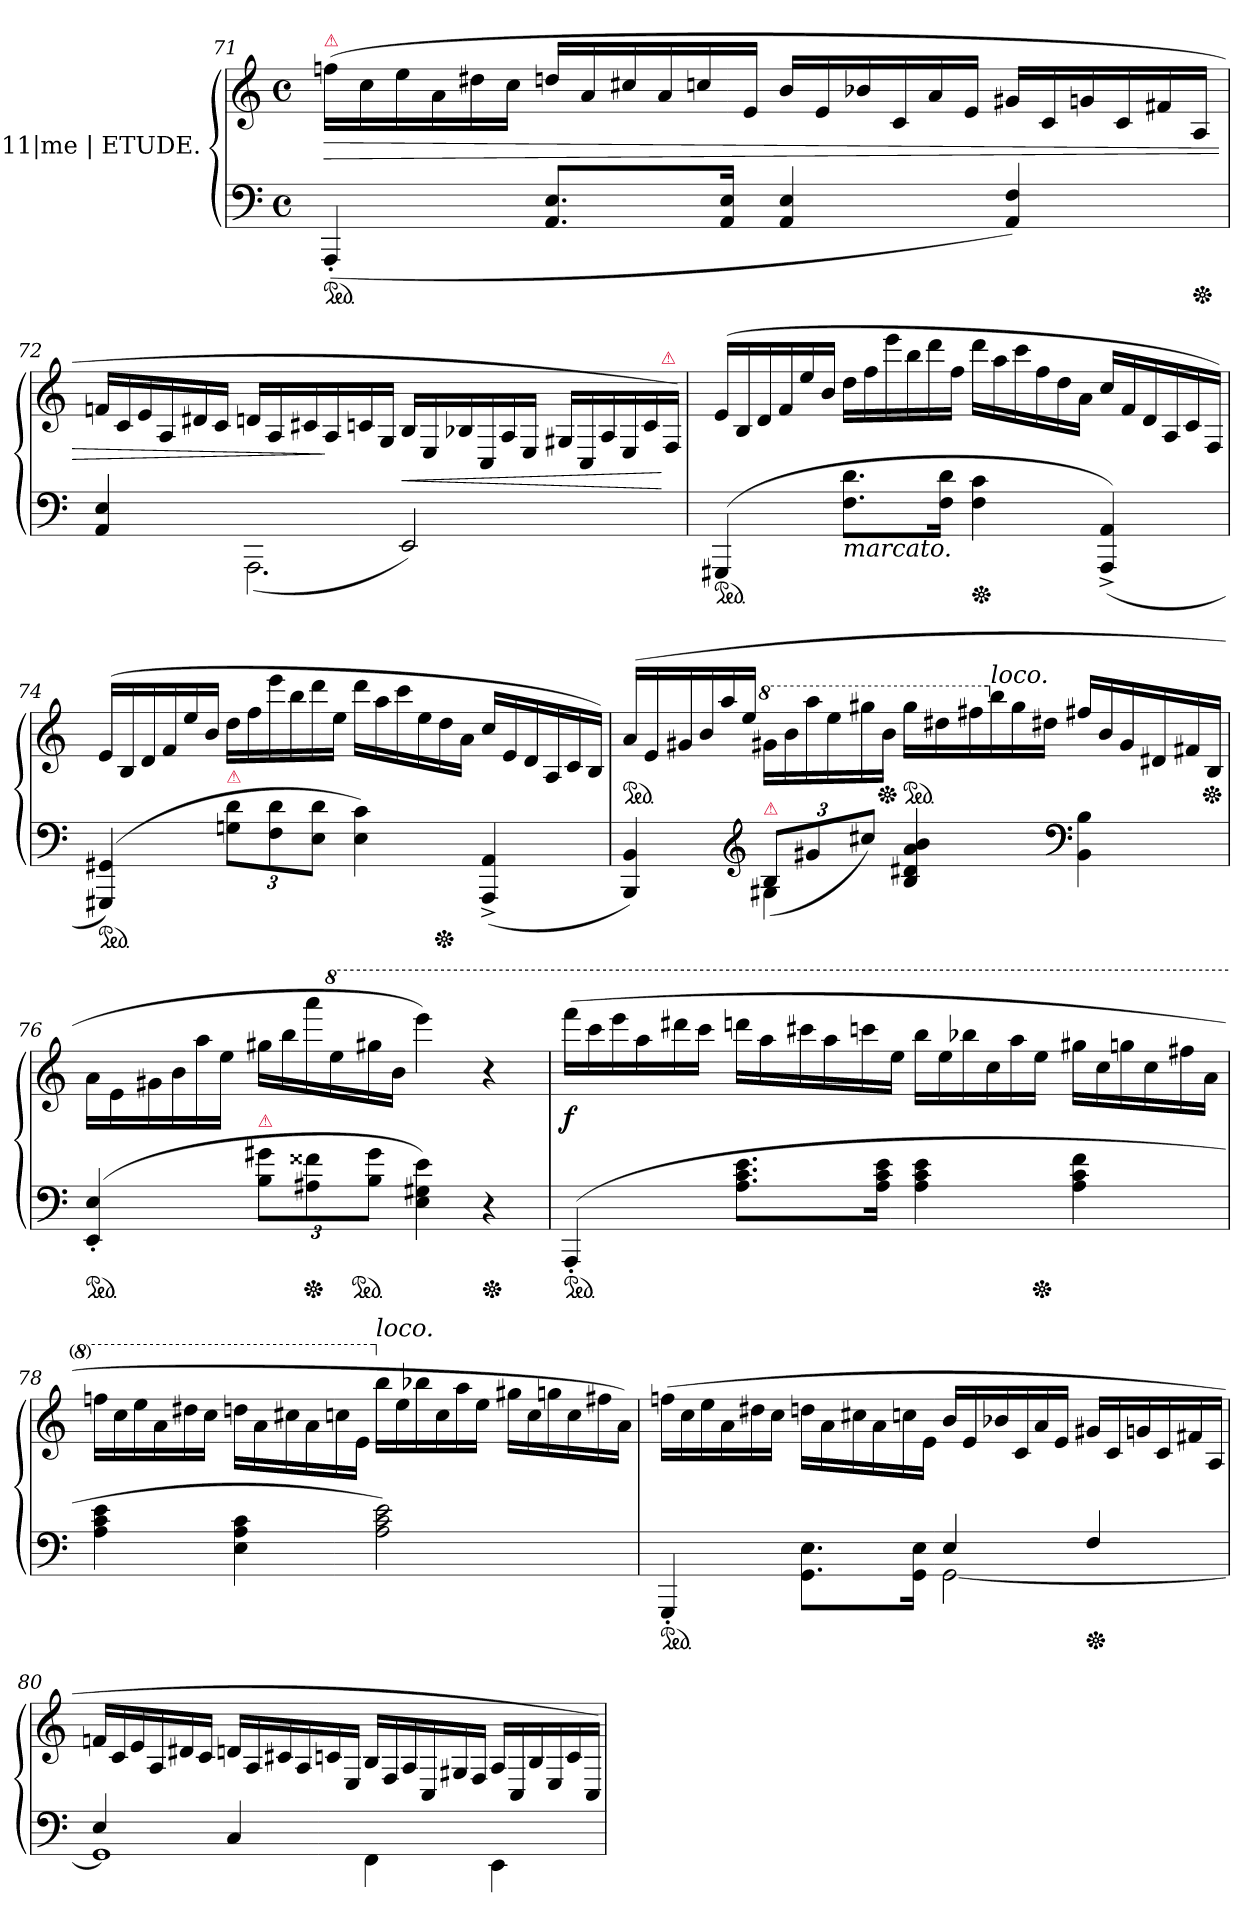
**kern	**kern	**dynam
*part1	*part1	*part1
*staff2	*staff1	*staff1/2
*I"11|me | ETUDE.	*	*
*clefF4	*clefG2	*
*k[]	*k[]	*
*a:	*a:	*
*M4/4	*M4/4	*
*met(c)	*met(c)	*
*	*Xtuplet	*
=71	=71	=71
!	!LO:TX:a:color=crimson:t=⚠	!
*ped	*	*
(<4AAA'<	(>24ffnLL	>
.	24cc	.
.	24ee	.
.	24a	.
.	24dd#X	.
.	24ccJJ	.
8.AA 8.EL	24ddnLL	.
.	24a	.
.	24cc#X	.
.	24a	.
.	24ccn	.
16AA 16EJk	.	.
.	24eJJ	.
4AA 4E	24bLL	.
.	24e	.
.	24b-X	.
.	24c	.
.	24a	.
.	24eJJ	.
4AA 4F)	24g#XLL	.
.	24c	.
.	24gn	.
.	24c	.
.	24f#X	.
*Xped	*	*
.	24AJJ	.
=72	=72	=72
*^	*	*
4AA 4E	4ryy	24fnLL	.
.	.	24c	.
.	.	24e	.
.	.	24A	.
.	.	24d#X	.
.	.	24cJJ	.
4ryy	(<2.AAA	24dnLL	.
.	.	24A	.
.	.	24c#X	.
.	.	24A	]
.	.	24cn	.
.	.	24G/JJ	.
2EE)	.	24B/LL	<
.	.	24E/	.
.	.	24B-X	.
.	.	24C/	.
.	.	24A/	.
.	.	24E/JJ	.
.	.	24G#XLL	.
.	.	24C/	.
.	.	24A/	.
.	.	24E/	.
.	.	24c/	.
!	!	!LO:TX:a:color=crimson:t=⚠	!
.	.	24F/JJ)	[
*v	*v	*	*
=73	=73	=73
*ped	*	*
(>4GGG#X	(>24eLL	.
.	24B	.
.	24d	.
.	24f	.
.	24ee	.
.	24bJJ	.
!LO:TX:b:i:t=marcato.	!	!
8.F 8.dL	24ddLL	.
.	24ff	.
.	24eee	.
.	24bb	.
.	24ddd	.
16F 16dJk	.	.
.	24ffJJ	.
*Xped	*	*
4F 4c	24dddLL	.
.	24aa	.
.	24ccc	.
.	24ff	.
.	24dd	.
.	24aJJ	.
(<4AAA^> 4AA^>)	24ccLL	.
.	24f	.
.	24d	.
.	24A/	.
.	24c/	.
.	24F/JJ)	.
=74	=74	=74
*ped	*	*
(>4GGG#X 4GG#X)	(>24eLL	.
.	24B	.
.	24d	.
.	24f	.
.	24ee	.
.	24bJJ	.
!LO:TX:a:color=crimson:t=⚠	!	!
12Gn 12dL	24ddLL	.
.	24ff	.
12F 12d	24eee	.
.	24bb	.
12E 12dJ	24ddd	.
.	24eeJJ	.
4E 4c)	24dddLL	.
.	24aa	.
.	24ccc	.
.	24ee	.
*Xped	*	*
.	24dd	.
.	24aJJ	.
(<4AAA^> 4AA^>	24ccLL	.
.	24e	.
.	24d	.
.	24A/	.
.	24c/	.
.	24B/JJ)	.
=75	=75	=75
*^	*	*
*	*	*ped	*
4BBB 4BB)	4ryy	(>24a/LL	.
.	.	24e/	.
.	.	24g#X/	.
.	.	24b/	.
.	.	24aa/	.
.	.	24ee/JJ	.
*clefG2	*	*	*
*	*	*8va	*
!LO:TX:a:color=crimson:t=⚠	!	!	!
12BL	(<4G#X	24gg#XLL	.
.	.	24bb	.
12g#X	.	24aaa	.
.	.	24eee	.
12cc#XJ)	.	24ggg#X	.
*	*	*Xped	*
.	.	24bbJJ	.
*	*	*ped	*
4B 4d#X 4a 4b	4ryy	24ggg#LL	.
.	.	24ddd#X	.
.	.	24fff#X	.
*	*	*X8va	*
!	!	!LO:TX:a:i:t=loco.	!
.	.	24bb	.
.	.	24gg#	.
.	.	24dd#XJJ	.
*clefF4	*	*	*
4ryy	4BB 4B	24ff#XLL	.
.	.	24b	.
.	.	24g#	.
.	.	24d#X	.
.	.	24f#X	.
*	*	*Xped	*
.	.	24BJJ	.
*v	*v	*	*
=76	=76	=76
*ped	*	*
(>4EE'< 4E'<	24aLL	.
.	24e	.
.	24g#X	.
.	24b	.
.	24aa	.
.	24eeJJ	.
!LO:TX:a:color=crimson:t=⚠	!	!
12B 12g#XL	24gg#XLL	.
.	24bb	.
*Xped	*	*
12A#X 12f##X	24aaa	.
*	*8va	*
.	24eee	.
*ped	*	*
12B 12g#J	24ggg#X	.
.	24bbJJ	.
4E 4G#X 4e)	4eeee)	.
*Xped	*	*
4r	4r	.
=77	=77	=77
*ped	*	*
(>4AAA'<	(>24ffffLL	f
.	24cccc	.
.	24eeee	.
.	24aaa	.
.	24dddd#X	.
.	24ccccJJ	.
8.A 8.c 8.eL	24ddddnLL	.
.	24aaa	.
.	24cccc#X	.
.	24aaa	.
.	24ccccn	.
16A 16c 16eJk	.	.
.	24eeeJJ	.
4A 4c 4e	24bbbLL	.
.	24eee	.
.	24bbb-X	.
.	24ccc	.
.	24aaa	.
*Xped	*	*
.	24eeeJJ	.
4A 4c 4f	24ggg#XLL	.
.	24ccc	.
.	24gggn	.
.	24ccc	.
.	24fff#X	.
.	24aaJJ	.
=78	=78	=78
4A 4c 4e	24fffnLL	.
.	24ccc	.
.	24eee	.
.	24aa	.
.	24ddd#X	.
.	24cccJJ	.
4E 4A 4c	24dddn\LL	.
.	24aa\	.
.	24ccc#X\	.
.	24aa\	.
.	24cccn\	.
.	24ee\JJ	.
*	*X8va	*
!	!LO:TX:a:i:t=loco.	!
2A 2c 2e)	24bbLL	.
.	24ee	.
.	24bb-X	.
.	24cc	.
.	24aa	.
.	24eeJJ	.
.	24gg#XLL	.
.	24cc	.
.	24ggn	.
.	24cc	.
.	24ff#X	.
.	24aJJ)	.
=79	=79	=79
*^	*	*
*ped	*	*	*
4GGG'>	4ryy	(>24ffnLL	.
.	.	24cc	.
.	.	24ee	.
.	.	24a	.
.	.	24dd#X	.
.	.	24ccJJ	.
4ryy	8.GG\ 8.E\L	24ddn\LL	.
.	.	24a\	.
.	.	24cc#X\	.
.	.	24a\	.
.	.	24ccn\	.
.	16GG\ 16E\Jk	.	.
.	.	24e\JJ	.
4E	[2GG	24bLL	.
.	.	24e	.
.	.	24b-X	.
.	.	24c	.
.	.	24a	.
.	.	24eJJ	.
*Xped	*	*	*
4F	.	24g#XLL	.
.	.	24c	.
.	.	24gn	.
.	.	24c	.
.	.	24f#X	.
.	.	24AJJ	.
=80	=80	=80	=80
4E	1GG]	24fnLL	.
.	.	24c	.
.	.	24e	.
.	.	24A	.
.	.	24d#X	.
.	.	24cJJ	.
4C	.	24dnLL	.
.	.	24A	.
.	.	24c#X	.
.	.	24A	.
.	.	24cn	.
.	.	24E/JJ	.
4FF\	.	24B/LL	.
.	.	24F/	.
.	.	24A/	.
.	.	24C/	.
.	.	24G#X	.
.	.	24F/JJ	.
4EE\	.	24A/LL	.
.	.	24C/	.
.	.	24B/	.
.	.	24E/	.
.	.	24c/	.
.	.	24C/JJ)	.
*v	*v	*	*
=	=	=
*-	*-	*-
